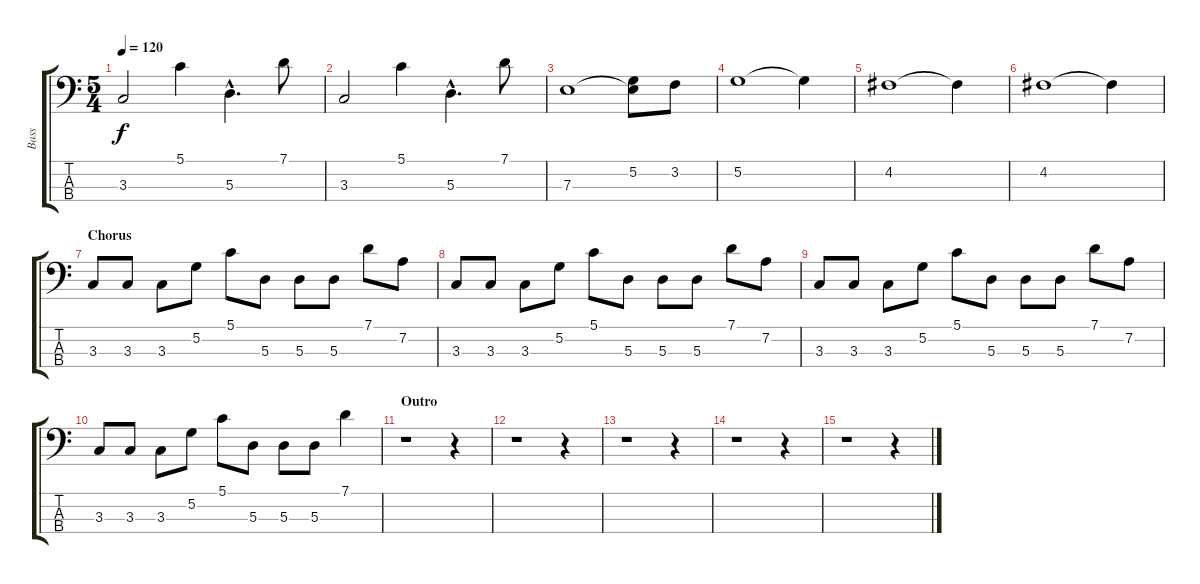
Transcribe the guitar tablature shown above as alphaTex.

\track ("Bass" "Bass") {instrument acousticbass}
\staff {score tabs}
\tuning (G2 D2 A1 E1) {hide}
\ts (5 4)
\tempo 120
\clef f4
\ks c
3.3.2{dy f} 5.1.4 5.3{hac}.4{d} 7.1.8 |
3.3.2 5.1.4 5.3{hac}.4{d} 7.1.8 |
7.3.1 (5.2 7.3{t}).8 3.2.8 |
5.2.1 5.2{t}.4 |
4.2.1 4.2{t}.4 |
4.2.1 4.2{t}.4 |
\section ("" "Chorus")
3.3.8 3.3.8 3.3.8 5.2.8 5.1.8 5.3.8 5.3.8 5.3.8 7.1.8 7.2.8 |
3.3.8 3.3.8 3.3.8 5.2.8 5.1.8 5.3.8 5.3.8 5.3.8 7.1.8 7.2.8 |
3.3.8 3.3.8 3.3.8 5.2.8 5.1.8 5.3.8 5.3.8 5.3.8 7.1.8 7.2.8 |
3.3.8 3.3.8 3.3.8 5.2.8 5.1.8 5.3.8 5.3.8 5.3.8 7.1.4 |
\section ("" "Outro")
r.1 r.4 |
r.1 r.4 |
r.1 r.4 |
r.1 r.4 |
r.1 r.4
